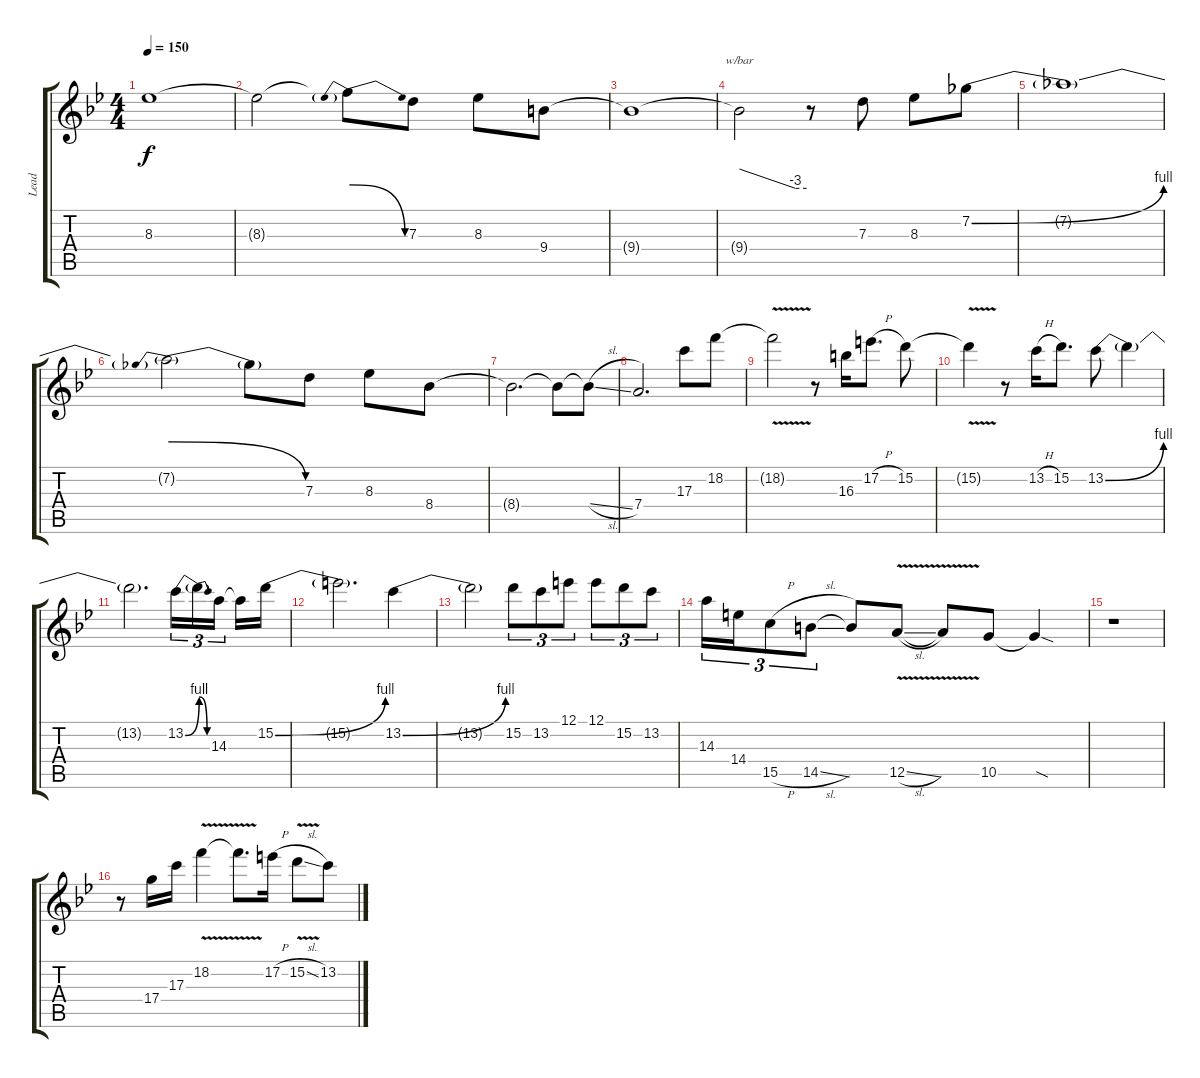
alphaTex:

\track ("Lead" "Lead") {instrument overdrivenguitar}
\staff {score tabs}
\tuning (E4 B3 G3 D3 A2 E2) {hide}
\ts (4 4)
\tempo 150
\clef g2
\ks bb
8.3{t}.1{dy f} |
8.3{t}.2 8.3{be (prebendrelease 0 4 60 0) t}.8 7.3.8 8.3.8 9.4.8 |
9.4{t}.1 |
9.4{t}.2{tbe (custom default 0 0 50 -12 60 -12)} r.8 7.3.8 8.3.8 7.2{be (bend 0 0 60 4)}.8 |
7.2{t}.1 |
7.2{be (prebendrelease 0 4 60 0) t}.2 7.2{t}.8 7.3.8 8.3.8 8.4.8 |
8.4{t}.2{d} 8.4{t}.8 8.4{sl t}.8 |
7.4.2{d} 17.3.8 18.2.8 |
18.2{v t}.2 r.8 16.3.16 17.2{h}.8{d} 15.2.8 |
15.2{v t}.4 r.8 13.2{h}.16 15.2.8{d} 13.2{be (bend 0 0 60 4)}.8 13.2{t}.4 |
13.2{t}.2{d} 13.2{be (bend 0 0 60 4)}.16{tu (3 2)} 13.2{be (release 0 4 60 0) t}.16{tu (3 2)} 14.3.16{tu (3 2) beam splitsecondary} 14.3{t}.16 15.2{be (bend 0 0 60 4)}.16 |
15.2{t}.2{d} 13.2{be (bend 0 0 60 4)}.4 |
13.2{t}.2 15.2.8{tu (3 2)} 13.2.8{tu (3 2)} 12.1.8{tu (3 2)} 12.1.8{tu (3 2)} 15.2.8{tu (3 2)} 13.2.8{tu (3 2)} |
14.3.16{tu (3 2)} 14.4.16{tu (3 2)} 15.5{h}.8{tu (3 2)} 14.5{sl}.8{tu (3 2)} 14.5{t}.8 12.5{v sl}.8 12.5{t}.8 10.5.8 10.5{sod t}.4 |
r.1 |
r.8 17.4.16 17.3.16 18.2{v}.4 18.2{t}.8{d} 17.2{h}.16 15.2{v sl}.8 13.2{sl}.8
